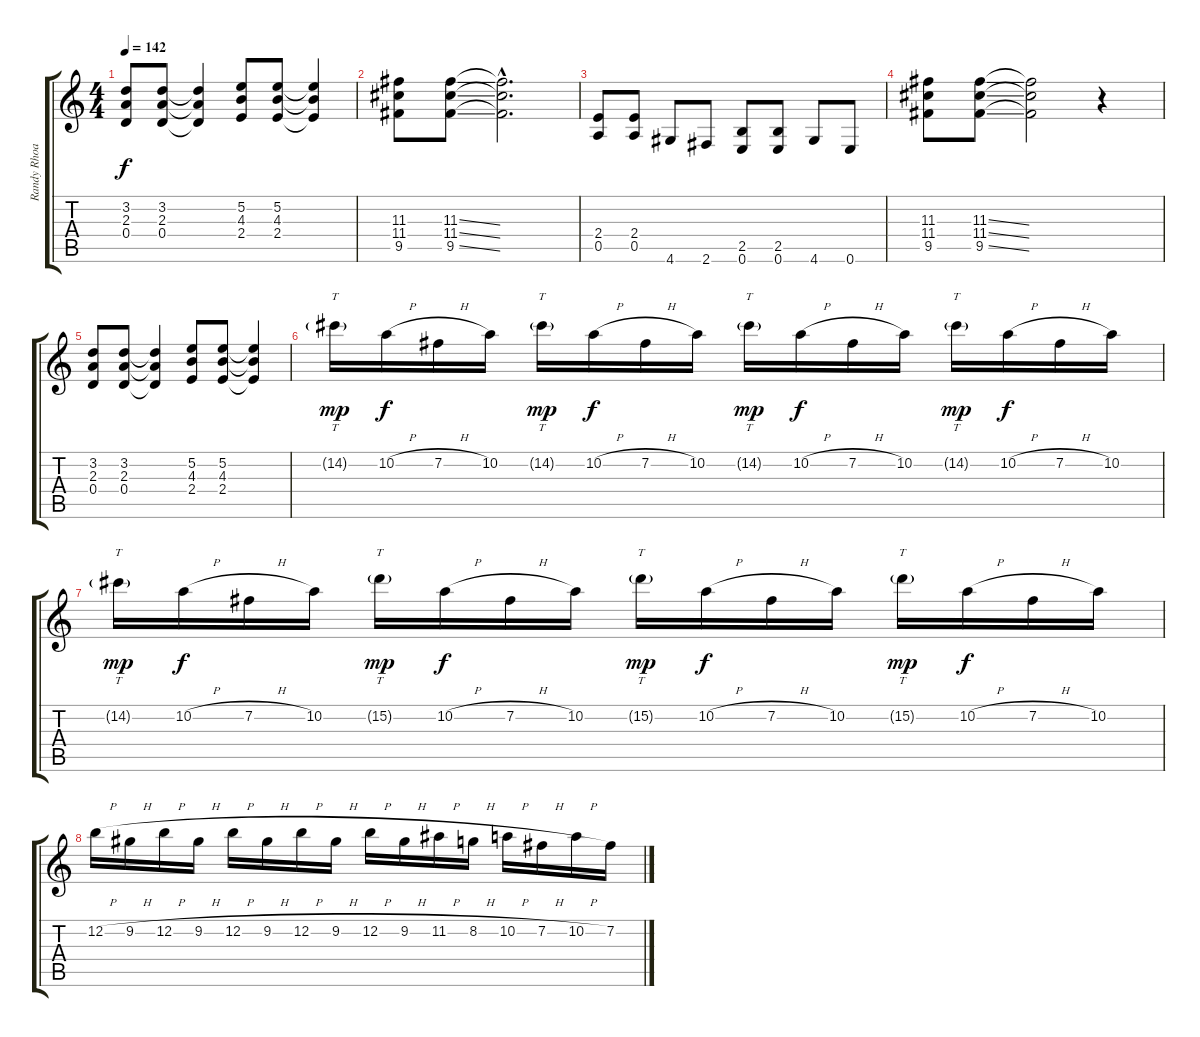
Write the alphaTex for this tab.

\track ("Randy Rhoads" "Randy Rhoa") {instrument distortionguitar}
\staff {score tabs}
\tuning (E4 B3 G3 D3 A2 E2) {hide}
\ts (4 4)
\tempo 142
\clef g2
\ks c
(3.2 2.3 0.4).8{dy f} (3.2 2.3 0.4).8 (3.2{t} 2.3{t} 0.4{t}).4 (5.2 4.3 2.4).8 (5.2 4.3 2.4).8 (5.2{t} 4.3{t} 2.4{t}).4 |
(11.3 11.4 9.5).8 (11.3{ss} 11.4{ss} 9.5{ss}).8 (11.3{hac t} 11.4{hac t} 9.5{hac t}).2{d} |
(2.4 0.5).8 (2.4 0.5).8 4.6.8 2.6.8 (2.5 0.6).8 (2.5 0.6).8 4.6.8 0.6.8 |
(11.3 11.4 9.5).8 (11.3{ss} 11.4{ss} 9.5{ss}).8 (11.3{t} 11.4{t} 9.5{t}).2 r.4 |
(3.2 2.3 0.4).8 (3.2 2.3 0.4).8 (3.2{t} 2.3{t} 0.4{t}).4 (5.2 4.3 2.4).8 (5.2 4.3 2.4).8 (5.2{t} 4.3{t} 2.4{t}).4 |
14.2{g}.16{tt dy mp} 10.2{h}.16{dy f} 7.2{h}.16 10.2.16 14.2{g}.16{tt dy mp} 10.2{h}.16{dy f} 7.2{h}.16 10.2.16 14.2{g}.16{tt dy mp} 10.2{h}.16{dy f} 7.2{h}.16 10.2.16 14.2{g}.16{tt dy mp} 10.2{h}.16{dy f} 7.2{h}.16 10.2.16 |
14.2{g}.16{tt dy mp} 10.2{h}.16{dy f} 7.2{h}.16 10.2.16 15.2{g}.16{tt dy mp} 10.2{h}.16{dy f} 7.2{h}.16 10.2.16 15.2{g}.16{tt dy mp} 10.2{h}.16{dy f} 7.2{h}.16 10.2.16 15.2{g}.16{tt dy mp} 10.2{h}.16{dy f} 7.2{h}.16 10.2.16 |
12.2{h}.16 9.2{h}.16 12.2{h}.16 9.2{h}.16 12.2{h}.16 9.2{h}.16 12.2{h}.16 9.2{h}.16 12.2{h}.16 9.2{h}.16 11.2{h}.16 8.2{h}.16 10.2{h}.16 7.2{h}.16 10.2{h}.16 7.2.16
